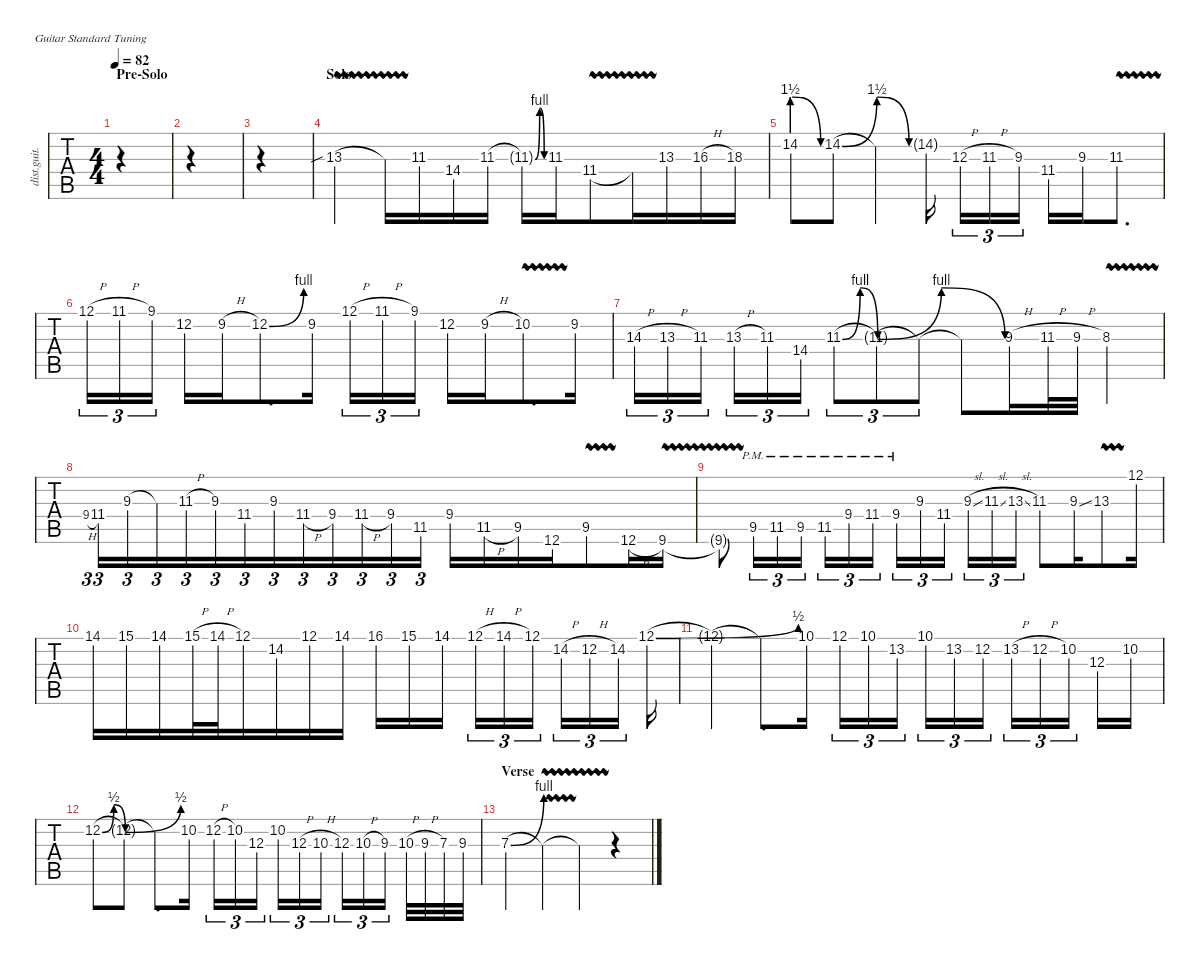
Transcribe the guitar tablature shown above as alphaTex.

\defaultSystemsLayout 2
\hideDynamics
\bracketExtendMode nobrackets
\otherSystemsTrackNameOrientation horizontal
\track ("Guitar I" "dist.guit.") {instrument distortionguitar}
\staff {tabs}
\tuning (E4 B3 G3 D3 A2 E2)
\ts (4 4)
\beaming (8 4 4)
\section ("" "Pre-Solo")
\tempo 82
\clef g2
\ks g
|
|
|
\section ("" "Solo")
13.3{vw sib}.4{dy ff} 13.3{vw t}.16 11.3.16 14.4.16 11.3.16 11.3{be (bendrelease 0 0 10.2 4 20.4 4 59.4 0) t}.16 11.3.16 11.4{vw}.8 11.4{vw t}.16 13.3.16 16.3{h}.16 18.3.16 |
14.2{be (prebendrelease 0 6 59.4 0)}.8 14.2{be (bend 0 0 7.199999999999999 6)}.8 14.2{be (release 0 6 59.4 0) t}.4 14.2{g}.16 12.3{h}.16{tu (3 2)} 11.3{h}.16{tu (3 2)} 9.3.16{tu (3 2)} 11.4.16 9.3.16 11.3{vw}.8{d} |
12.1{h}.16{tu (3 2)} 11.1{h}.16{tu (3 2)} 9.1.16{tu (3 2)} 12.2.16 9.2{h}.16 12.2{be (bend 9.6 0 18.599999999999998 4)}.8{d} 9.2.16 12.1{h}.16{tu (3 2)} 11.1{h}.16{tu (3 2)} 9.1.16{tu (3 2)} 12.2.16 9.2{h}.16 10.2{vw}.8{d} 9.2.16 |
14.3{h}.16{tu (3 2) dy f} 13.3{h}.16{tu (3 2)} 11.3.16{tu (3 2)} 13.3{h}.16{tu (3 2)} 11.3.16{tu (3 2)} 14.4.16{tu (3 2)} 11.3{be (bendrelease 0 0 10.2 4 20.4 4 59.4 0)}.8{tu (3 2)} 11.3{be (bendrelease 0 0 10.2 4 20.4 4 59.4 0) t}.8{tu (3 2)} 11.3{t}.8{tu (3 2)} 11.3{t}.8 9.3{h}.16 11.3{h}.32 9.3{h}.32 8.3{vw}.4 |
9.4{h}.8{tu (3 2) gr onbeat} 11.4.16{tu (3 2)} 9.3.16{tu (3 2)} 9.3{t}.16{tu (3 2)} 11.3{h}.16{tu (3 2)} 9.3.16{tu (3 2)} 11.4.16{tu (3 2)} 9.3.16{tu (3 2)} 11.4{h}.16{tu (3 2)} 9.4.16{tu (3 2)} 11.4{h}.16{tu (3 2)} 9.4.16{tu (3 2)} 11.5.16{tu (3 2)} 9.4.16 11.5{h}.16 9.5.16 12.6.16 9.5{vw}.8 12.6{h}.16 9.6{vw}.16 |
9.6{vw t}.8 9.5{pm}.16{tu (3 2)} 11.5{pm}.16{tu (3 2)} 9.5{pm}.16{tu (3 2)} 11.5{pm}.16{tu (3 2)} 9.4{pm}.16{tu (3 2)} 11.4{pm}.16{tu (3 2)} 9.4{pm}.16{tu (3 2)} 9.3.16{tu (3 2)} 11.4.16{tu (3 2)} 9.3{sl}.16{tu (3 2)} 11.3{sl}.16{tu (3 2)} 13.3{sl}.16{tu (3 2)} 11.3.8 9.3{ss}.16 13.3{vw}.8 12.1{st}.16 |
14.1{st}.16{dy mf} 15.1{st}.16 14.1{st}.16 15.1{h}.32 14.1{h}.32 12.1.16 14.2.16 12.1{st}.16{legatoorigin} 14.1{st}.16 16.1{st}.16 15.1{st}.16 14.1{st}.16 12.1{h}.16{tu (3 2)} 14.1{h}.16{tu (3 2)} 12.1.16{tu (3 2)} 14.2{h}.16{tu (3 2)} 12.2{h}.16{tu (3 2)} 14.2.16{tu (3 2)} 12.1{be (bend 4.8 0 9.6 2)}.16{dy ff} |
\beaming (8 2 2 2 2)
12.1{t}.4 12.1{t}.8{d} 10.1.16 12.1.16{tu (3 2)} 10.1.16{tu (3 2)} 13.2.16{tu (3 2)} 10.1.16{tu (3 2)} 13.2.16{tu (3 2)} 12.2.16{tu (3 2)} 13.2{h}.16{tu (3 2)} 12.2{h}.16{tu (3 2)} 10.2.16{tu (3 2)} 12.3.16 10.2.16 |
12.2{be (bendrelease 0 0 36 2 36 2 59.4 0)}.8 12.2{be (bend 0 0 59.4 2) t}.8 12.2{t}.8{d} 10.2.16 12.2{h}.16{tu (3 2)} 10.2.16{tu (3 2)} 12.3.16{tu (3 2)} 10.2.16{tu (3 2)} 12.3{h}.16{tu (3 2)} 10.3{h}.16{tu (3 2)} 12.3.16{tu (3 2)} 10.3{h}.16{tu (3 2)} 9.3.16{tu (3 2)} 10.3{h}.32 9.3{h}.32 7.3.32 9.3.32 |
\beaming (8 4 4)
\section ("" "Verse")
7.3{be (bend 0 0 15 4)}.4 7.3{vw t}.4 7.3{vw t}.4 r.4
